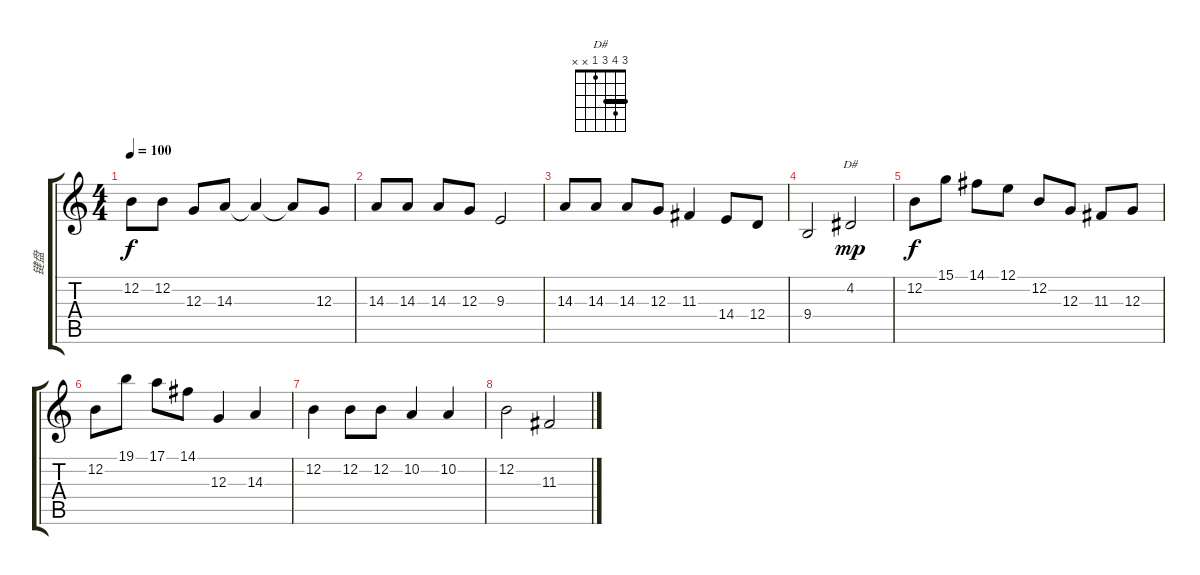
\track ("键盘" "键盘") {instrument fx5brightness}
\staff {score tabs}
\tuning (E4 B3 G3 D3 A2 E2) {hide}
\chord ("D#" 3 4 3 1 x x) {barre 3}
\ts (4 4)
\tempo 100
\clef g2
\ks c
12.2.8{dy f} 12.2.8 12.3.8 14.3.8 14.3{t}.4 14.3{t}.8 12.3.8 |
14.3.8 14.3.8 14.3.8 12.3.8 9.3.2 |
14.3.8 14.3.8 14.3.8 12.3.8 11.3.4 14.4.8 12.4.8 |
9.4.2 4.2.2{ch "D#" dy mp} |
12.2.8{dy f} 15.1.8 14.1.8 12.1.8 12.2.8 12.3.8 11.3.8 12.3.8 |
12.2.8 19.1.8 17.1.8 14.1.8 12.3.4 14.3.4 |
12.2.4 12.2.8 12.2.8 10.2.4 10.2.4 |
12.2.2 11.3.2
